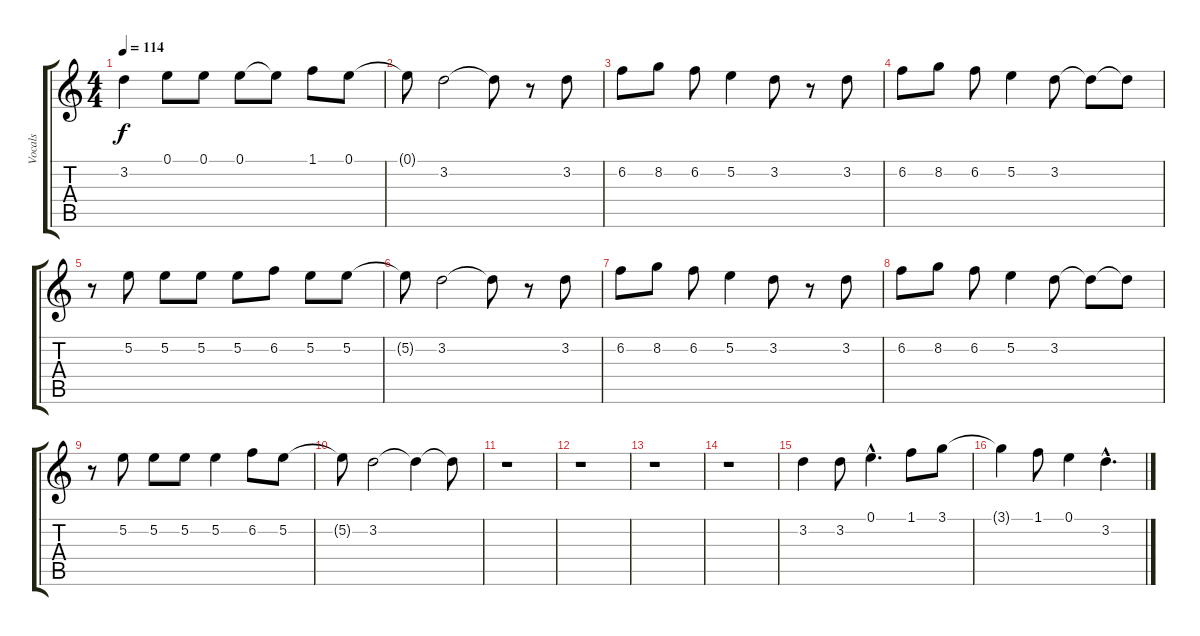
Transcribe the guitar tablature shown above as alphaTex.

\track ("Vocals" "Vocals") {instrument flute}
\staff {score tabs}
\tuning (E5 B4 G4 D4 A3 E3) {hide}
\ts (4 4)
\tempo 114
\clef g2
\ks c
3.2{t}.4{dy f} 0.1.8 0.1.8 0.1.8 0.1{t}.8 1.1.8 0.1.8 |
0.1{t}.8 3.2.2 3.2{t}.8 r.8 3.2.8 |
6.2.8 8.2.8 6.2.8 5.2.4 3.2.8 r.8 3.2.8 |
6.2.8 8.2.8 6.2.8 5.2.4 3.2.8 3.2{t}.8 3.2{t}.8 |
r.8 5.2.8 5.2.8 5.2.8 5.2.8 6.2.8 5.2.8 5.2.8 |
5.2{t}.8 3.2.2 3.2{t}.8 r.8 3.2.8 |
6.2.8 8.2.8 6.2.8 5.2.4 3.2.8 r.8 3.2.8 |
6.2.8 8.2.8 6.2.8 5.2.4 3.2.8 3.2{t}.8 3.2{t}.8 |
r.8 5.2.8 5.2.8 5.2.8 5.2.4 6.2.8 5.2.8 |
5.2{t}.8 3.2.2 3.2{t}.4 3.2{t}.8 |
r.1 |
r.1 |
r.1 |
r.1 |
3.2.4 3.2.8 0.1{hac}.4{d} 1.1.8 3.1.8 |
3.1{t}.4 1.1.8 0.1.4 3.2{hac}.4{d}
